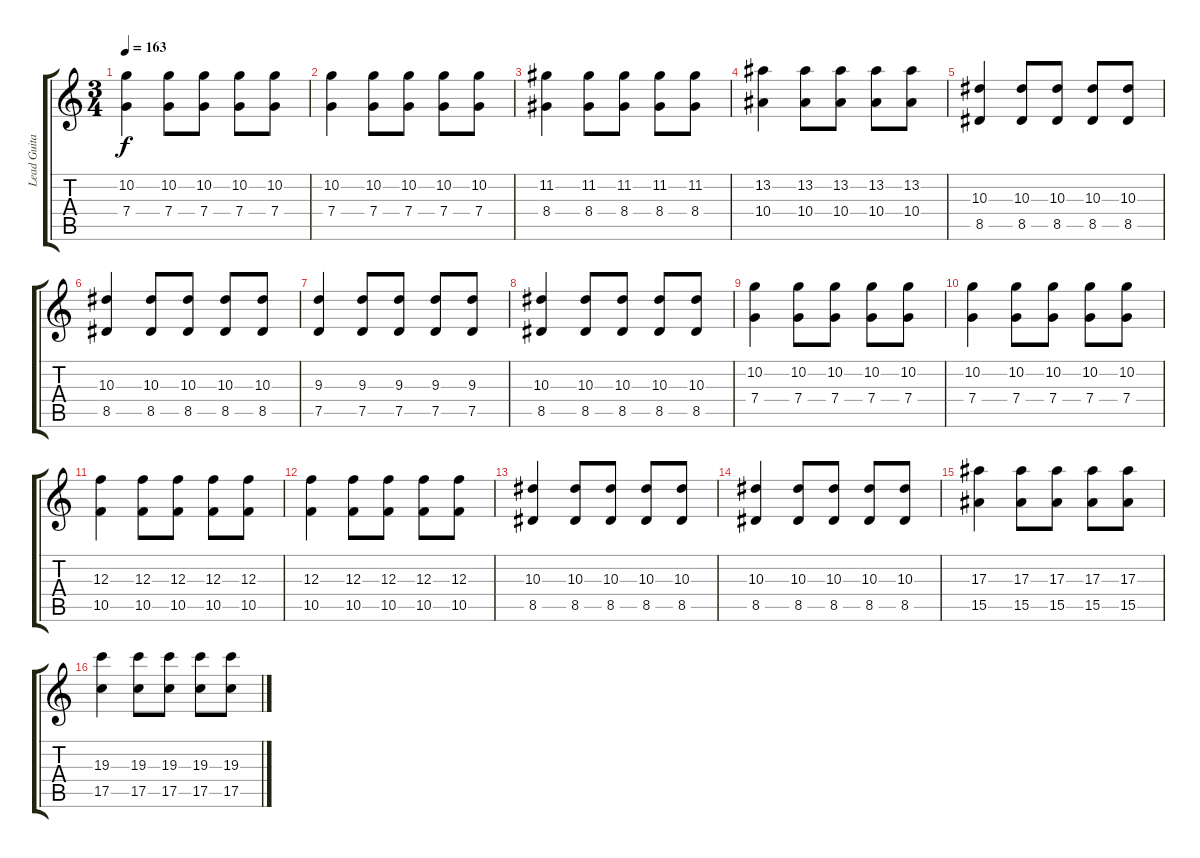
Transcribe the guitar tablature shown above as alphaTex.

\track ("Lead Guitar" "Lead Guita") {instrument distortionguitar}
\staff {score tabs}
\tuning (D4 A3 F3 C3 G2 C2) {hide}
\ts (3 4)
\tempo 163
\clef g2
\ks c
(10.2 7.4).4{dy f} (10.2 7.4).8 (10.2 7.4).8 (10.2 7.4).8 (10.2 7.4).8 |
(10.2 7.4).4 (10.2 7.4).8 (10.2 7.4).8 (10.2 7.4).8 (10.2 7.4).8 |
(11.2 8.4).4 (11.2 8.4).8 (11.2 8.4).8 (11.2 8.4).8 (11.2 8.4).8 |
(13.2 10.4).4 (13.2 10.4).8 (13.2 10.4).8 (13.2 10.4).8 (13.2 10.4).8 |
(10.3 8.5).4 (10.3 8.5).8 (10.3 8.5).8 (10.3 8.5).8 (10.3 8.5).8 |
(10.3 8.5).4 (10.3 8.5).8 (10.3 8.5).8 (10.3 8.5).8 (10.3 8.5).8 |
(9.3 7.5).4 (9.3 7.5).8 (9.3 7.5).8 (9.3 7.5).8 (9.3 7.5).8 |
(10.3 8.5).4 (10.3 8.5).8 (10.3 8.5).8 (10.3 8.5).8 (10.3 8.5).8 |
(10.2 7.4).4 (10.2 7.4).8 (10.2 7.4).8 (10.2 7.4).8 (10.2 7.4).8 |
(10.2 7.4).4 (10.2 7.4).8 (10.2 7.4).8 (10.2 7.4).8 (10.2 7.4).8 |
(12.3 10.5).4 (12.3 10.5).8 (12.3 10.5).8 (12.3 10.5).8 (12.3 10.5).8 |
(12.3 10.5).4 (12.3 10.5).8 (12.3 10.5).8 (12.3 10.5).8 (12.3 10.5).8 |
(10.3 8.5).4 (10.3 8.5).8 (10.3 8.5).8 (10.3 8.5).8 (10.3 8.5).8 |
(10.3 8.5).4 (10.3 8.5).8 (10.3 8.5).8 (10.3 8.5).8 (10.3 8.5).8 |
(17.3 15.5).4 (17.3 15.5).8 (17.3 15.5).8 (17.3 15.5).8 (17.3 15.5).8 |
(19.3 17.5).4 (19.3 17.5).8 (19.3 17.5).8 (19.3 17.5).8 (19.3 17.5).8
